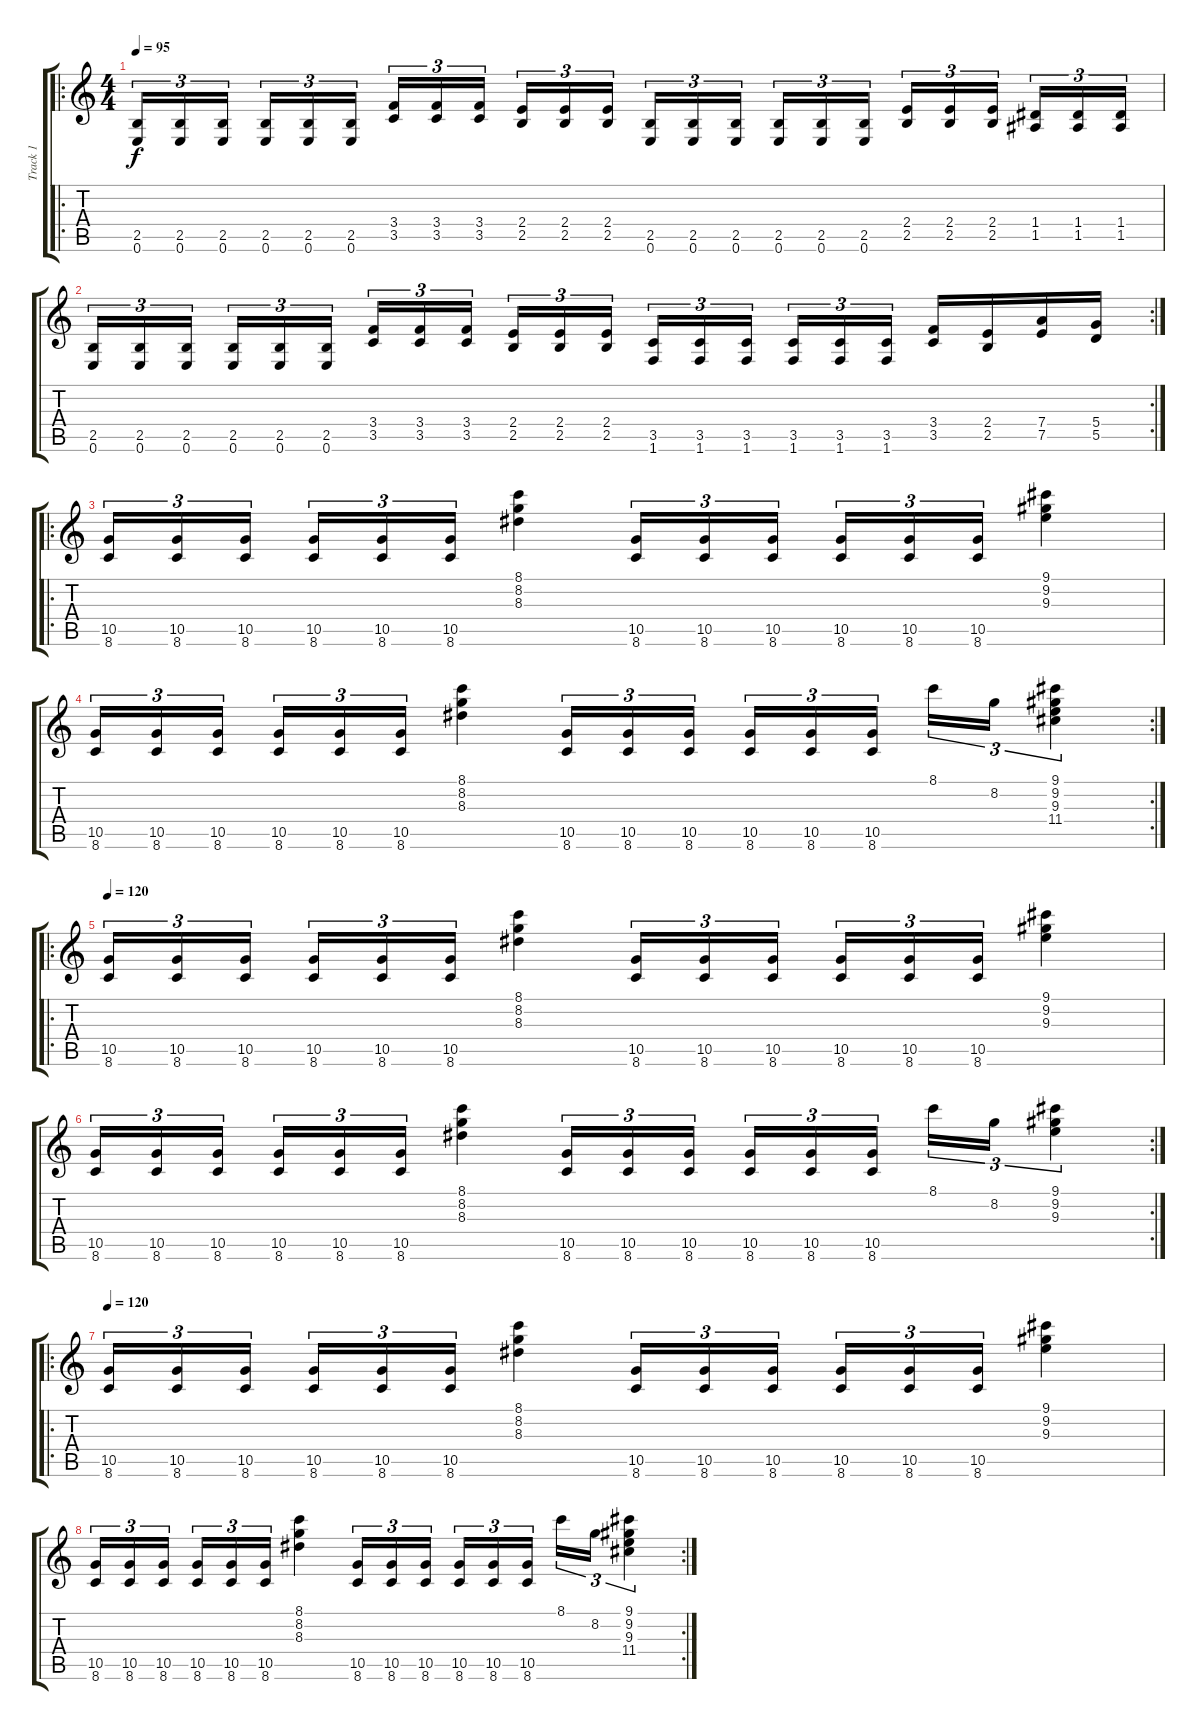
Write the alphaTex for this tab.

\track ("Track 1" "Track 1") {instrument distortionguitar}
\staff {score tabs}
\tuning (E4 B3 G3 D3 A2 E2) {hide}
\ro
\ts (4 4)
\tempo 95
\clef g2
\ks c
(2.5 0.6).16{tu (3 2) dy f} (2.5 0.6).16{tu (3 2)} (2.5 0.6).16{tu (3 2)} (2.5 0.6).16{tu (3 2)} (2.5 0.6).16{tu (3 2)} (2.5 0.6).16{tu (3 2)} (3.4 3.5).16{tu (3 2)} (3.4 3.5).16{tu (3 2)} (3.4 3.5).16{tu (3 2)} (2.4 2.5).16{tu (3 2)} (2.4 2.5).16{tu (3 2)} (2.4 2.5).16{tu (3 2)} (2.5 0.6).16{tu (3 2)} (2.5 0.6).16{tu (3 2)} (2.5 0.6).16{tu (3 2)} (2.5 0.6).16{tu (3 2)} (2.5 0.6).16{tu (3 2)} (2.5 0.6).16{tu (3 2)} (2.4 2.5).16{tu (3 2)} (2.4 2.5).16{tu (3 2)} (2.4 2.5).16{tu (3 2)} (1.4 1.5).16{tu (3 2)} (1.4 1.5).16{tu (3 2)} (1.4 1.5).16{tu (3 2)} |
\rc 2
(2.5 0.6).16{tu (3 2)} (2.5 0.6).16{tu (3 2)} (2.5 0.6).16{tu (3 2)} (2.5 0.6).16{tu (3 2)} (2.5 0.6).16{tu (3 2)} (2.5 0.6).16{tu (3 2)} (3.4 3.5).16{tu (3 2)} (3.4 3.5).16{tu (3 2)} (3.4 3.5).16{tu (3 2)} (2.4 2.5).16{tu (3 2)} (2.4 2.5).16{tu (3 2)} (2.4 2.5).16{tu (3 2)} (3.5 1.6).16{tu (3 2)} (3.5 1.6).16{tu (3 2)} (3.5 1.6).16{tu (3 2)} (3.5 1.6).16{tu (3 2)} (3.5 1.6).16{tu (3 2)} (3.5 1.6).16{tu (3 2)} (3.4 3.5).16 (2.4 2.5).16 (7.4 7.5).16 (5.4 5.5).16 |
\ro
(10.5 8.6).16{tu (3 2)} (10.5 8.6).16{tu (3 2)} (10.5 8.6).16{tu (3 2)} (10.5 8.6).16{tu (3 2)} (10.5 8.6).16{tu (3 2)} (10.5 8.6).16{tu (3 2)} (8.1 8.2 8.3).4 (10.5 8.6).16{tu (3 2)} (10.5 8.6).16{tu (3 2)} (10.5 8.6).16{tu (3 2)} (10.5 8.6).16{tu (3 2)} (10.5 8.6).16{tu (3 2)} (10.5 8.6).16{tu (3 2)} (9.1 9.2 9.3).4 |
\rc 2
(10.5 8.6).16{tu (3 2)} (10.5 8.6).16{tu (3 2)} (10.5 8.6).16{tu (3 2)} (10.5 8.6).16{tu (3 2)} (10.5 8.6).16{tu (3 2)} (10.5 8.6).16{tu (3 2)} (8.1 8.2 8.3).4 (10.5 8.6).16{tu (3 2)} (10.5 8.6).16{tu (3 2)} (10.5 8.6).16{tu (3 2)} (10.5 8.6).16{tu (3 2)} (10.5 8.6).16{tu (3 2)} (10.5 8.6).16{tu (3 2)} 8.1.16{tu (3 2)} 8.2.16{tu (3 2)} (9.1 9.2 9.3 11.4).4{tu (3 2)} |
\ro
\tempo 120
(10.5 8.6).16{tu (3 2)} (10.5 8.6).16{tu (3 2)} (10.5 8.6).16{tu (3 2)} (10.5 8.6).16{tu (3 2)} (10.5 8.6).16{tu (3 2)} (10.5 8.6).16{tu (3 2)} (8.1 8.2 8.3).4 (10.5 8.6).16{tu (3 2)} (10.5 8.6).16{tu (3 2)} (10.5 8.6).16{tu (3 2)} (10.5 8.6).16{tu (3 2)} (10.5 8.6).16{tu (3 2)} (10.5 8.6).16{tu (3 2)} (9.1 9.2 9.3).4 |
\rc 2
(10.5 8.6).16{tu (3 2)} (10.5 8.6).16{tu (3 2)} (10.5 8.6).16{tu (3 2)} (10.5 8.6).16{tu (3 2)} (10.5 8.6).16{tu (3 2)} (10.5 8.6).16{tu (3 2)} (8.1 8.2 8.3).4 (10.5 8.6).16{tu (3 2)} (10.5 8.6).16{tu (3 2)} (10.5 8.6).16{tu (3 2)} (10.5 8.6).16{tu (3 2)} (10.5 8.6).16{tu (3 2)} (10.5 8.6).16{tu (3 2)} 8.1.16{tu (3 2)} 8.2.16{tu (3 2)} (9.1 9.2 9.3).4{tu (3 2)} |
\ro
\tempo 120
(10.5 8.6).16{tu (3 2)} (10.5 8.6).16{tu (3 2)} (10.5 8.6).16{tu (3 2)} (10.5 8.6).16{tu (3 2)} (10.5 8.6).16{tu (3 2)} (10.5 8.6).16{tu (3 2)} (8.1 8.2 8.3).4 (10.5 8.6).16{tu (3 2)} (10.5 8.6).16{tu (3 2)} (10.5 8.6).16{tu (3 2)} (10.5 8.6).16{tu (3 2)} (10.5 8.6).16{tu (3 2)} (10.5 8.6).16{tu (3 2)} (9.1 9.2 9.3).4 |
\rc 2
(10.5 8.6).16{tu (3 2)} (10.5 8.6).16{tu (3 2)} (10.5 8.6).16{tu (3 2)} (10.5 8.6).16{tu (3 2)} (10.5 8.6).16{tu (3 2)} (10.5 8.6).16{tu (3 2)} (8.1 8.2 8.3).4 (10.5 8.6).16{tu (3 2)} (10.5 8.6).16{tu (3 2)} (10.5 8.6).16{tu (3 2)} (10.5 8.6).16{tu (3 2)} (10.5 8.6).16{tu (3 2)} (10.5 8.6).16{tu (3 2)} 8.1.16{tu (3 2)} 8.2.16{tu (3 2)} (9.1 9.2 9.3 11.4).4{tu (3 2)}
